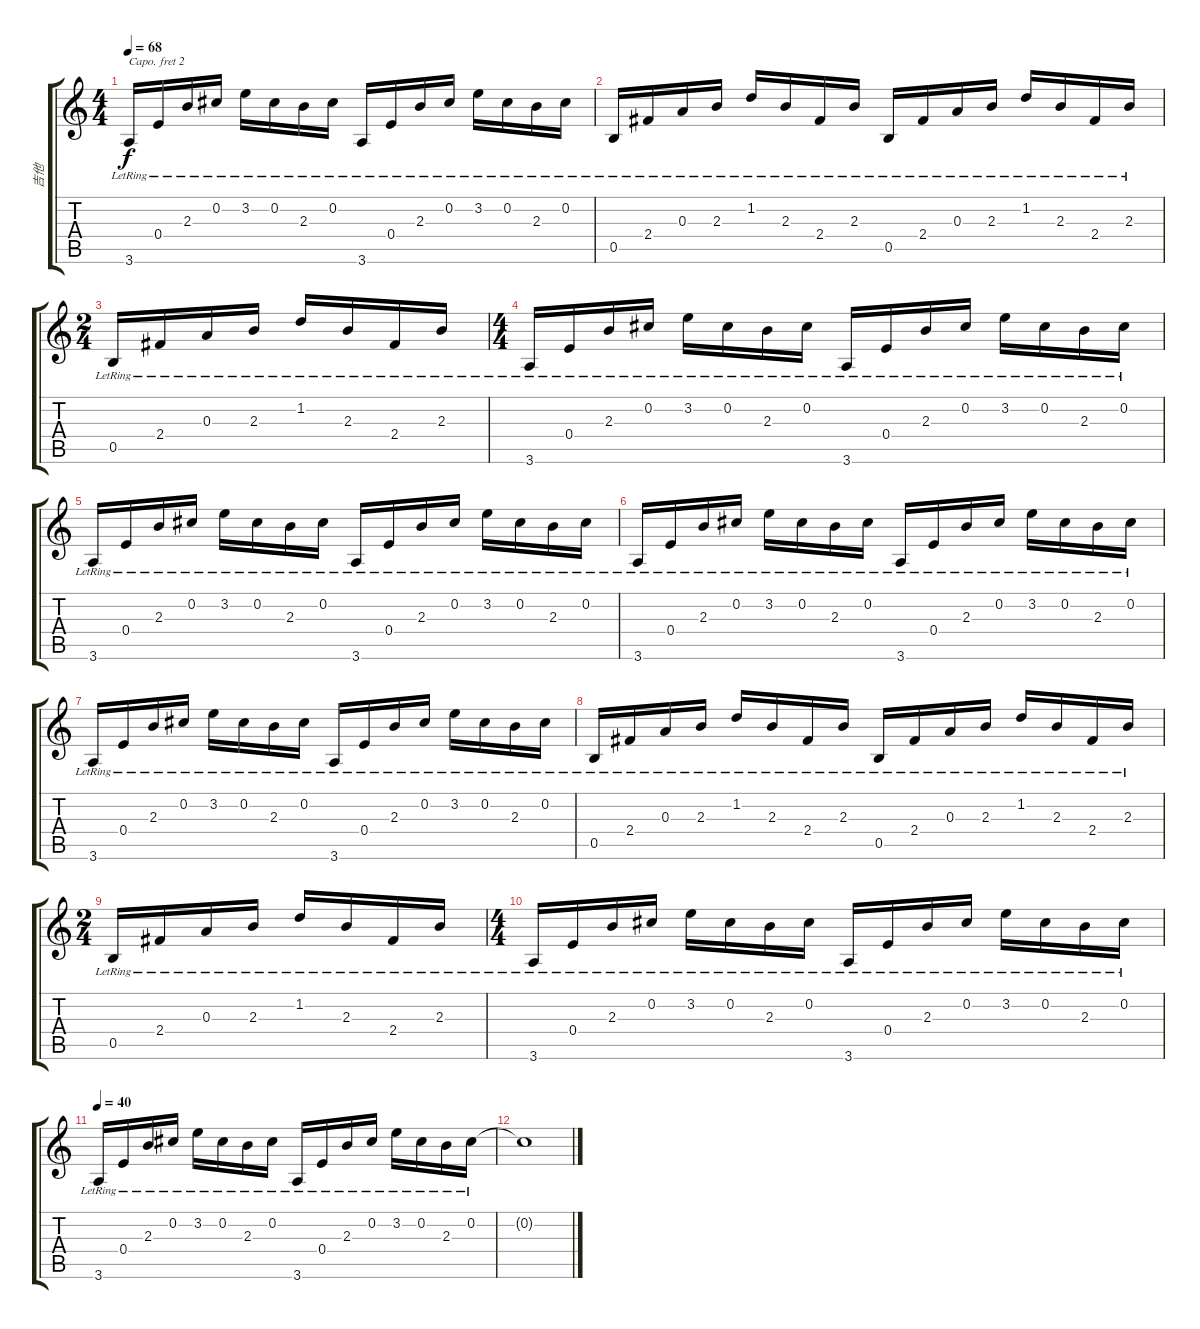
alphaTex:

\track ("吉他" "吉他") {instrument electricguitarclean}
\staff {score tabs}
\capo 2
\tuning (E4 B3 G3 D3 A2 E2) {hide}
\ts (4 4)
\tempo 68
\clef g2
\ks c
3.6{lr}.16{dy f} 0.4{lr}.16 2.3{lr}.16 0.2{lr}.16 3.2{lr}.16 0.2{lr}.16 2.3{lr}.16 0.2{lr}.16 3.6{lr}.16 0.4{lr}.16 2.3{lr}.16 0.2{lr}.16 3.2{lr}.16 0.2{lr}.16 2.3{lr}.16 0.2{lr}.16 |
0.5{lr}.16 2.4{lr}.16 0.3{lr}.16 2.3{lr}.16 1.2{lr}.16 2.3{lr}.16 2.4{lr}.16 2.3{lr}.16 0.5{lr}.16 2.4{lr}.16 0.3{lr}.16 2.3{lr}.16 1.2{lr}.16 2.3{lr}.16 2.4{lr}.16 2.3{lr}.16 |
\ts (2 4)
0.5{lr}.16 2.4{lr}.16 0.3{lr}.16 2.3{lr}.16 1.2{lr}.16 2.3{lr}.16 2.4{lr}.16 2.3{lr}.16 |
\ts (4 4)
3.6{lr}.16 0.4{lr}.16 2.3{lr}.16 0.2{lr}.16 3.2{lr}.16 0.2{lr}.16 2.3{lr}.16 0.2{lr}.16 3.6{lr}.16 0.4{lr}.16 2.3{lr}.16 0.2{lr}.16 3.2{lr}.16 0.2{lr}.16 2.3{lr}.16 0.2{lr}.16 |
3.6{lr}.16 0.4{lr}.16 2.3{lr}.16 0.2{lr}.16 3.2{lr}.16 0.2{lr}.16 2.3{lr}.16 0.2{lr}.16 3.6{lr}.16 0.4{lr}.16 2.3{lr}.16 0.2{lr}.16 3.2{lr}.16 0.2{lr}.16 2.3{lr}.16 0.2{lr}.16 |
3.6{lr}.16 0.4{lr}.16 2.3{lr}.16 0.2{lr}.16 3.2{lr}.16 0.2{lr}.16 2.3{lr}.16 0.2{lr}.16 3.6{lr}.16 0.4{lr}.16 2.3{lr}.16 0.2{lr}.16 3.2{lr}.16 0.2{lr}.16 2.3{lr}.16 0.2{lr}.16 |
3.6{lr}.16 0.4{lr}.16 2.3{lr}.16 0.2{lr}.16 3.2{lr}.16 0.2{lr}.16 2.3{lr}.16 0.2{lr}.16 3.6{lr}.16 0.4{lr}.16 2.3{lr}.16 0.2{lr}.16 3.2{lr}.16 0.2{lr}.16 2.3{lr}.16 0.2{lr}.16 |
0.5{lr}.16 2.4{lr}.16 0.3{lr}.16 2.3{lr}.16 1.2{lr}.16 2.3{lr}.16 2.4{lr}.16 2.3{lr}.16 0.5{lr}.16 2.4{lr}.16 0.3{lr}.16 2.3{lr}.16 1.2{lr}.16 2.3{lr}.16 2.4{lr}.16 2.3{lr}.16 |
\ts (2 4)
0.5{lr}.16 2.4{lr}.16 0.3{lr}.16 2.3{lr}.16 1.2{lr}.16 2.3{lr}.16 2.4{lr}.16 2.3{lr}.16 |
\ts (4 4)
3.6{lr}.16 0.4{lr}.16 2.3{lr}.16 0.2{lr}.16 3.2{lr}.16 0.2{lr}.16 2.3{lr}.16 0.2{lr}.16 3.6{lr}.16 0.4{lr}.16 2.3{lr}.16 0.2{lr}.16 3.2{lr}.16 0.2{lr}.16 2.3{lr}.16 0.2{lr}.16 |
\tempo 40
3.6{lr}.16 0.4{lr}.16 2.3{lr}.16 0.2{lr}.16 3.2{lr}.16 0.2{lr}.16 2.3{lr}.16 0.2{lr}.16 3.6{lr}.16 0.4{lr}.16 2.3{lr}.16 0.2{lr}.16 3.2{lr}.16 0.2{lr}.16 2.3{lr}.16 0.2{lr}.16 |
0.2{t}.1
